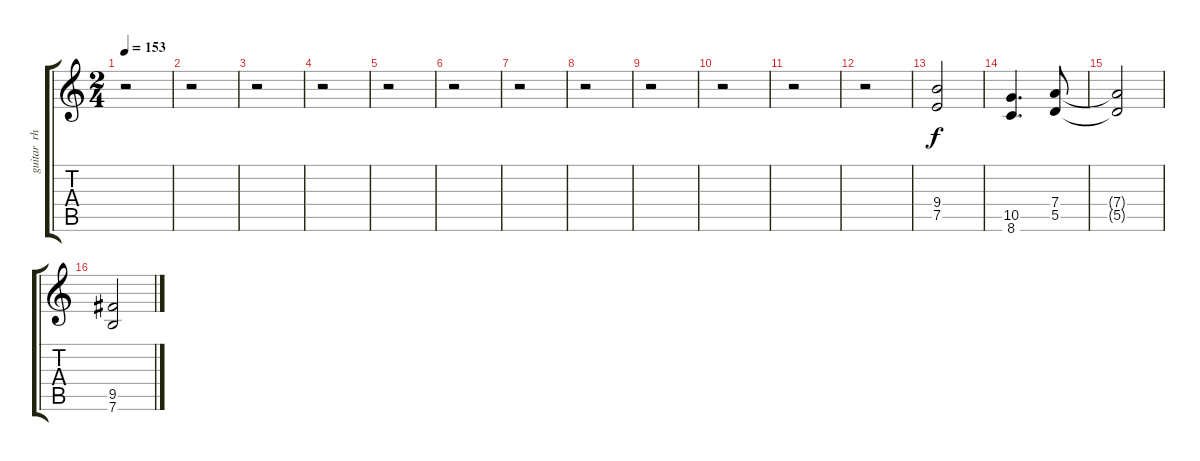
\track ("guitar  rhythm  left" "guitar  rh") {instrument distortionguitar}
\staff {score tabs}
\tuning (E4 B3 G3 D3 A2 E2) {hide}
\ts (2 4)
\tempo 153
\clef g2
\ks c
r.2{dy f} |
r.2 |
r.2 |
r.2 |
r.2 |
r.2 |
r.2 |
r.2 |
r.2 |
r.2 |
r.2 |
r.2 |
(9.4 7.5).2 |
(10.5 8.6).4{d} (7.4 5.5).8 |
(7.4{t} 5.5{t}).2 |
(9.5 7.6).2
